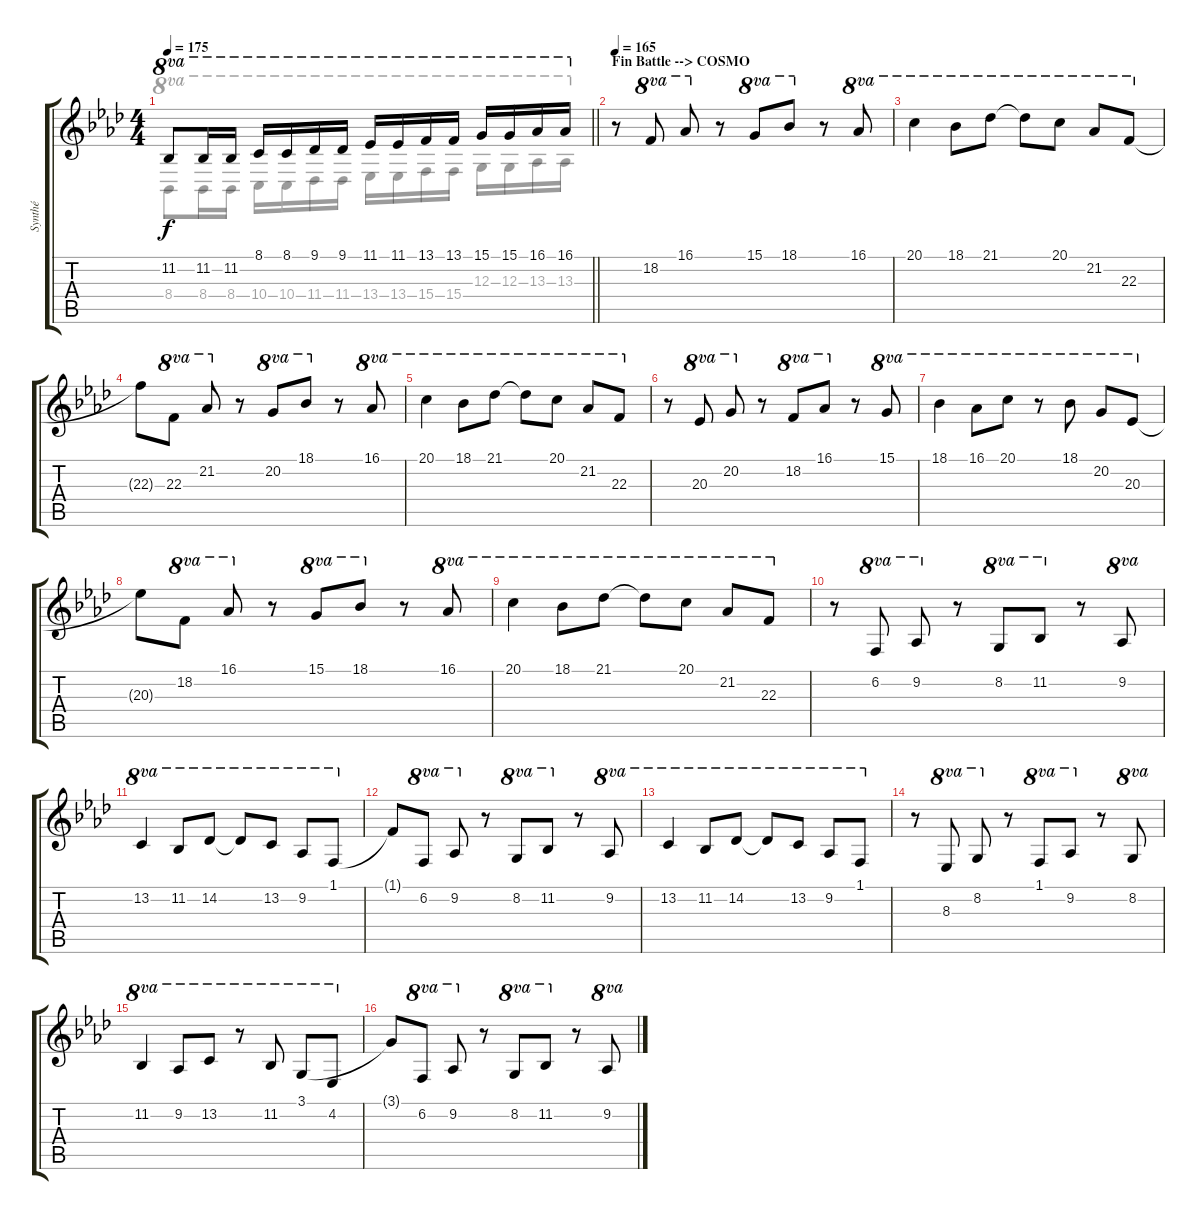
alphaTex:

\track ("Synthé" "Synthé") {instrument lead2sawtooth}
\staff {score tabs}
\tuning (E4 B3 G3 D3 A2 E2) {hide}
\voice
\ts (4 4)
\tempo 175
\clef g2
\barLineRight lightlight
\ks ab
11.2{t}.8{ot 8va dy f} 11.2.16{ot 8va} 11.2.16{ot 8va} 8.1.16{ot 8va} 8.1.16{ot 8va} 9.1.16{ot 8va} 9.1.16{ot 8va} 11.1.16{ot 8va} 11.1.16{ot 8va} 13.1.16{ot 8va} 13.1.16{ot 8va} 15.1.16{ot 8va} 15.1.16{ot 8va} 16.1.16{ot 8va} 16.1.16{ot 8va} |
\section ("" "Fin Battle --> COSMO")
\tempo 165
r.8 18.2.8{ot 8va} 16.1.8{ot 8va} r.8 15.1.8{ot 8va} 18.1.8{ot 8va} r.8 16.1.8{ot 8va} |
20.1.4{ot 8va} 18.1.8{ot 8va} 21.1.8{ot 8va} 21.1{t}.8{ot 8va} 20.1.8{ot 8va} 21.2.8{ot 8va} 22.3.8{ot 8va} |
22.3{t}.8 22.3.8{ot 8va} 21.2.8{ot 8va} r.8 20.2.8{ot 8va} 18.1.8{ot 8va} r.8 16.1.8{ot 8va} |
20.1.4{ot 8va} 18.1.8{ot 8va} 21.1.8{ot 8va} 21.1{t}.8{ot 8va} 20.1.8{ot 8va} 21.2.8{ot 8va} 22.3.8{ot 8va} |
r.8 20.3.8{ot 8va} 20.2.8{ot 8va} r.8 18.2.8{ot 8va} 16.1.8{ot 8va} r.8 15.1.8{ot 8va} |
18.1.4{ot 8va} 16.1.8{ot 8va} 20.1.8{ot 8va} r.8{ot 8va} 18.1.8{ot 8va} 20.2.8{ot 8va} 20.3.8{ot 8va} |
20.3{t}.8 18.2.8{ot 8va} 16.1.8{ot 8va} r.8 15.1.8{ot 8va} 18.1.8{ot 8va} r.8 16.1.8{ot 8va} |
20.1.4{ot 8va} 18.1.8{ot 8va} 21.1.8{ot 8va} 21.1{t}.8{ot 8va} 20.1.8{ot 8va} 21.2.8{ot 8va} 22.3.8{ot 8va} |
r.8 6.2.8{ot 8va} 9.2.8{ot 8va} r.8 8.2.8{ot 8va} 11.2.8{ot 8va} r.8 9.2.8{ot 8va} |
13.2.4{ot 8va} 11.2.8{ot 8va} 14.2.8{ot 8va} 14.2{t}.8{ot 8va} 13.2.8{ot 8va} 9.2.8{ot 8va} 1.1.8{ot 8va} |
1.1{t}.8 6.2.8{ot 8va} 9.2.8{ot 8va} r.8 8.2.8{ot 8va} 11.2.8{ot 8va} r.8 9.2.8{ot 8va} |
13.2.4{ot 8va} 11.2.8{ot 8va} 14.2.8{ot 8va} 14.2{t}.8{ot 8va} 13.2.8{ot 8va} 9.2.8{ot 8va} 1.1.8{ot 8va} |
r.8 8.3.8{ot 8va} 8.2.8{ot 8va} r.8 1.1.8{ot 8va} 9.2.8{ot 8va} r.8 8.2.8{ot 8va} |
11.2.4{ot 8va} 9.2.8{ot 8va} 13.2.8{ot 8va} r.8{ot 8va} 11.2.8{ot 8va} 3.1.8{ot 8va} 4.2.8{ot 8va} |
3.1{t}.8 6.2.8{ot 8va} 9.2.8{ot 8va} r.8 8.2.8{ot 8va} 11.2.8{ot 8va} r.8 9.2.8{ot 8va}
\voice
\clef g2
\ottava regular
\simile none
\barLineRight lightlight
\ks ab
8.4{t}.8{ot 8va dy f} 8.4.16{ot 8va} 8.4.16{ot 8va} 10.4.16{ot 8va} 10.4.16{ot 8va} 11.4.16{ot 8va} 11.4.16{ot 8va} 13.4.16{ot 8va} 13.4.16{ot 8va} 15.4.16{ot 8va} 15.4.16{ot 8va} 12.3.16{ot 8va} 12.3.16{ot 8va} 13.3.16{ot 8va} 13.3.16{ot 8va} |
|
|
|
|
|
|
|
|
|
|
|
|
|
|
